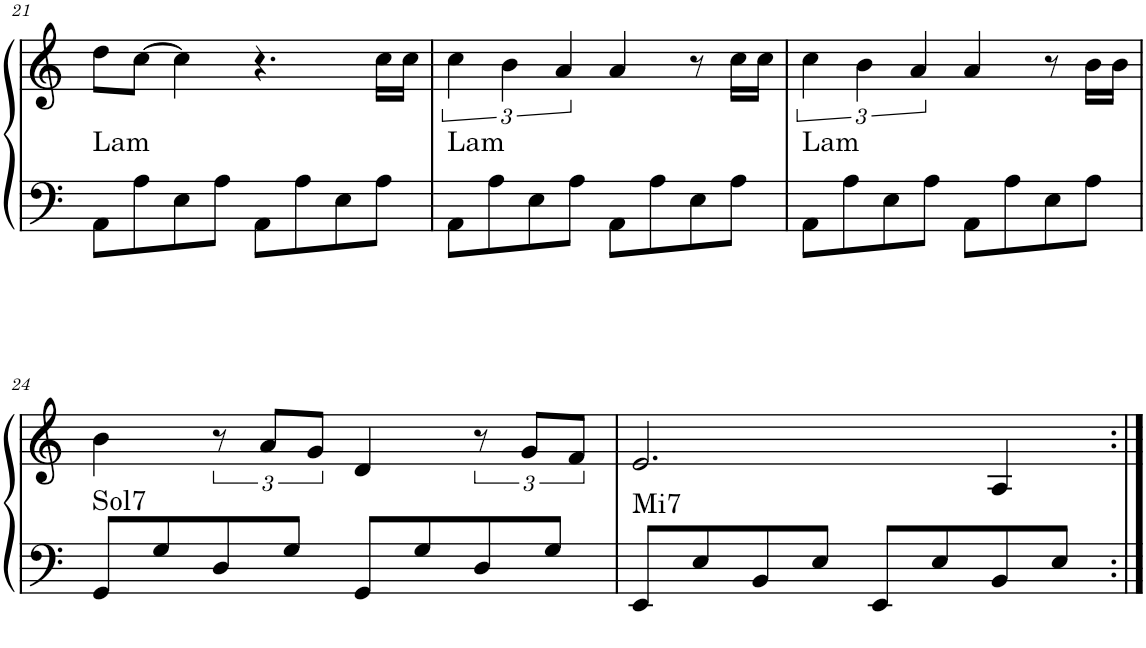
**kern	**kern	**harte
*part1	*part1	*part1
*staff2	*staff1	*
*I"Piano	*	*
*I'Pno.	*	*
!!LO:PB:g=z
*clefF4	*clefG2	*
*k[]	*k[]	*
*M4/4	*M4/4	*
=21	=21	=21
!	!	!LO:H:kt=Lam
8AA\L	8dd\L	N
8A\	[8cc\J	.
8E\	4cc\]	.
8A\J	.	.
8AA\L	4.r	.
8A\	.	.
8E\	.	.
8A\J	16cc\LL	.
.	16cc\JJ	.
=22	=22	=22
!	!	!LO:H:kt=Lam
8AA\L	6cc\	N
8A\	.	.
.	6b\	.
8E\	.	.
.	6a/	.
8A\J	.	.
8AA\L	4a/	.
8A\	.	.
8E\	8r	.
8A\J	16cc\LL	.
.	16cc\JJ	.
=23	=23	=23
!	!	!LO:H:kt=Lam
8AA\L	6cc\	N
8A\	.	.
.	6b\	.
8E\	.	.
.	6a/	.
8A\J	.	.
8AA\L	4a/	.
8A\	.	.
8E\	8r	.
8A\J	16b\LL	.
.	16b\JJ	.
!!LO:LB:g=z
=24	=24	=24
!	!	!LO:H:kt=Sol7
8GG/L	4b\	N
8G/	.	.
8D/	12r	.
.	12a/L	.
8G/J	.	.
.	12g/J	.
8GG/L	4d/	.
8G/	.	.
8D/	12r	.
.	12g/L	.
8G/J	.	.
.	12f/J	.
=25	=25	=25
!	!	!LO:H:kt=Mi7
8EE/L	2.e/	N
8E/	.	.
8BB/	.	.
8E/J	.	.
8EE/L	.	.
8E/	.	.
8BB/	4A/	.
8E/J	.	.
=:|!	=:|!	=:|!
*-	*-	*-
